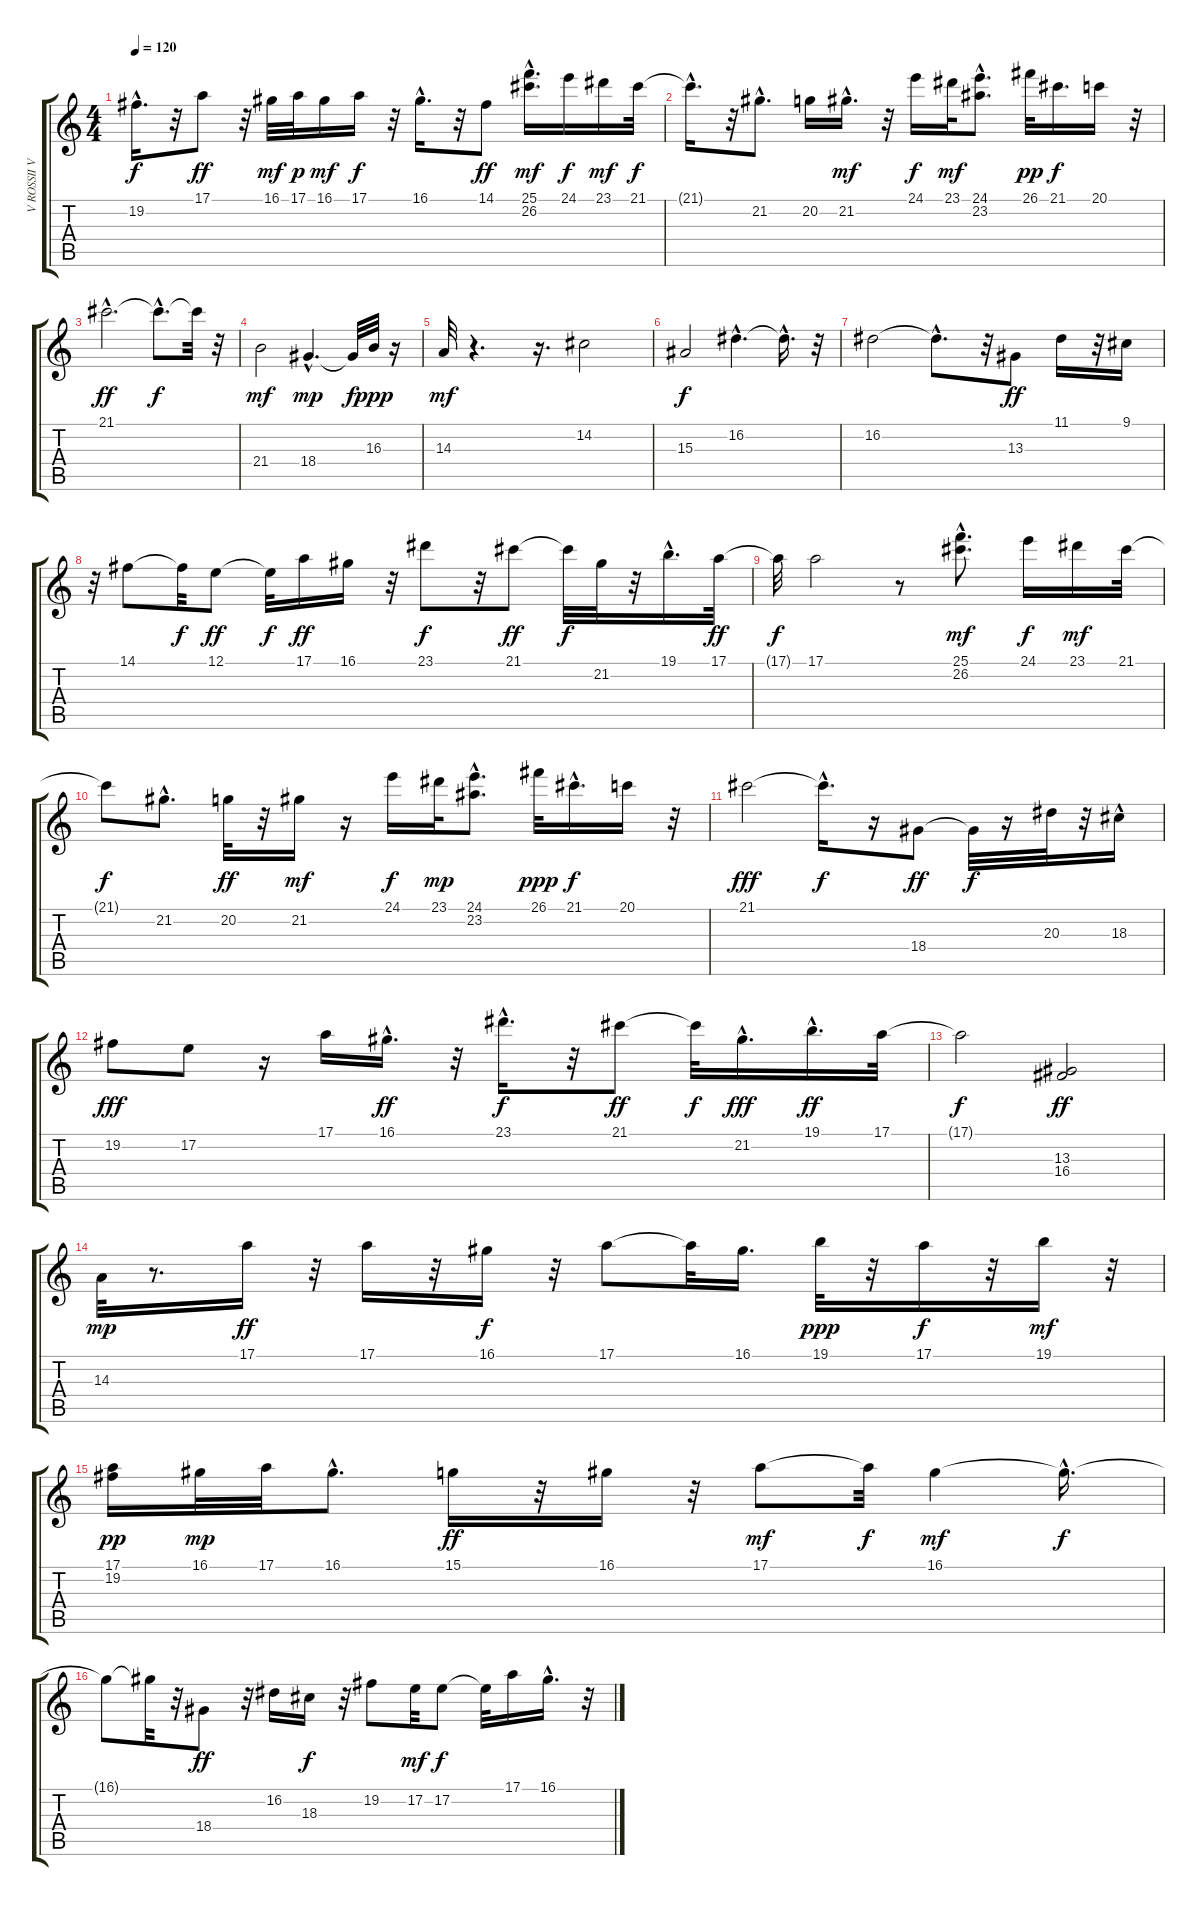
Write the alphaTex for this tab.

\track ("V ROSSII VECHERA     " "V ROSSII V") {instrument stringensemble1}
\staff {score tabs}
\tuning (E4 B3 G3 D3 A2 E2) {hide}
\ts (4 4)
\tempo 120
\clef g2
\ks c
19.2{hac t}.16{d dy f} r.32 17.1.8{dy ff} r.32 16.1.32{dy mf} 17.1.32{dy p} 16.1.16{dy mf} 17.1.16{dy f} r.32 16.1{hac}.16{d} r.32 14.1.8{dy ff} (25.1 26.2{hac}).16{d dy mf} 24.1.16{dy f} 23.1.16{dy mf} 21.1.32{dy f} |
21.1{hac t}.16{d} r.32 21.2{hac}.8{d} 20.2.16 21.2{hac}.16{d dy mf} r.32 24.1.16{dy f} 23.1.32{dy mf} (24.1 23.2{hac}).8{d} 26.1.32{dy pp} 21.1.16{d dy f} 20.1.16 r.32 |
21.1{hac}.2{d dy ff} 21.1{hac t}.8{d dy f} 21.1{t}.32 r.32 |
21.4.2{dy mf} 18.4{hac}.4{d dy mp} 18.4{t}.32{dy f} 16.3.32{dy ppp} r.16 |
14.3.32{dy mf} r.4{d} r.16{d} 14.2.2 |
15.3.2{dy f} 16.2{hac}.4{d} 16.2{hac t}.16{d} r.32 |
16.2.2 16.2{hac t}.8{d} r.32 13.3.8{dy ff} 11.1.16 r.32 9.1.16 |
r.32 14.1.8 14.1{t}.32{dy f} 12.1.8{dy ff} 12.1{t}.32{dy f} 17.1.16{dy ff} 16.1.16 r.32 23.1.8{dy f} r.32 21.1.8{dy ff} 21.1{t}.32{dy f} 21.2.32 r.32 19.1{hac}.16{d} 17.1.32{dy ff} |
17.1{t}.32{dy f} 17.1.2 r.8 (25.1 26.2{hac}).8{d dy mf} 24.1.16{dy f} 23.1.16{dy mf} 21.1.32 |
21.1{t}.8{dy f} 21.2{hac}.8{d} 20.2.32{dy ff} r.32 21.2.16{dy mf} r.16 24.1.16{dy f} 23.1.32{dy mp} (24.1 23.2{hac}).8{d} 26.1.32{dy ppp} 21.1{hac}.16{d dy f} 20.1.16 r.32 |
21.1.2{dy fff} 21.1{hac t}.16{d dy f} r.16 18.4.8{dy ff} 18.4{t}.32{dy f} r.16 20.3.32 r.32 18.3{hac}.16 |
19.2.8{dy fff} 17.2.8 r.16 17.1.16 16.1{hac}.16{d dy ff} r.32 23.1{hac}.16{d dy f} r.32 21.1.8{dy ff} 21.1{t}.32{dy f} 21.2{hac}.16{d dy fff} 19.1{hac}.16{d dy ff} 17.1.32 |
17.1{t}.2{dy f} (13.3 16.4).2{dy ff} |
14.3.32{dy mp} r.8{d} 17.1.16{dy ff} r.32 17.1.16 r.32 16.1.16{dy f} r.32 17.1.8 17.1{t}.32 16.1.16{d} 19.1.32{dy ppp} r.32 17.1.16{dy f} r.32 19.1.16{dy mf} r.32 |
(17.1 19.2).16{dy pp} 16.1.32{dy mp} 17.1.32 16.1{hac}.8{d} 15.1.16{dy ff} r.32 16.1.16 r.32 17.1.8{dy mf} 17.1{t}.32{dy f} 16.1.4{dy mf} 16.1{hac t}.16{d dy f} |
16.1{t}.8 16.1{t}.32 r.32 18.4.8{dy ff} r.32 16.2.16 18.3.16{dy f} r.32 19.2.8 17.2.32{dy mf} 17.2.8{dy f} 17.2{t}.32 17.1.16 16.1{hac}.16{d} r.32
